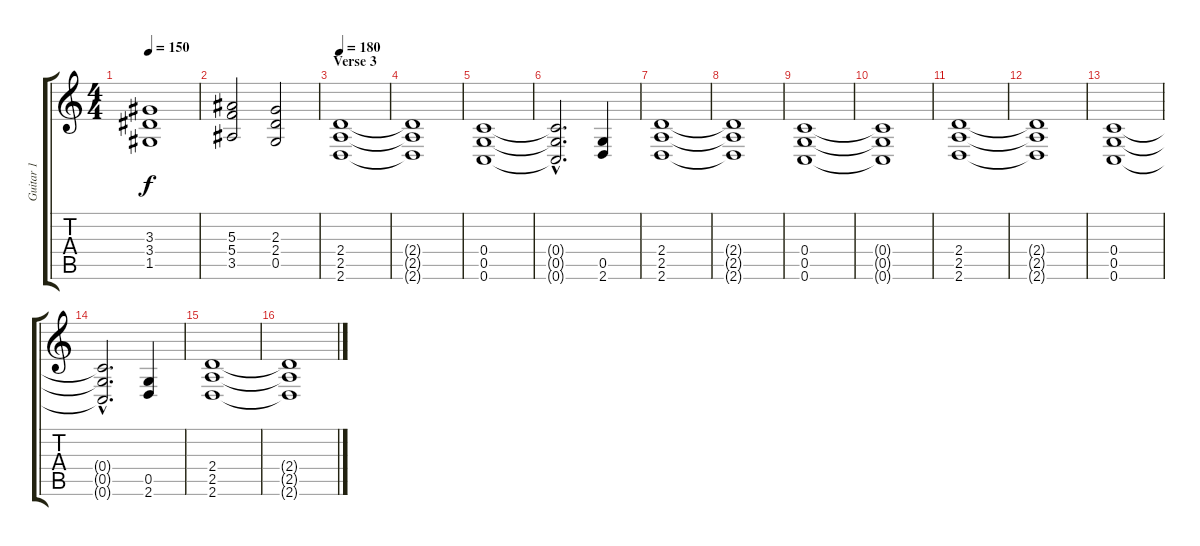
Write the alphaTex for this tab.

\track ("Guitar 1" "Guitar 1") {instrument distortionguitar}
\staff {score tabs}
\tuning (D4 A3 F3 C3 G2 C2) {hide}
\ts (4 4)
\tempo 150
\clef g2
\ks c
(3.3 3.4 1.5).1{dy f} |
(5.3 5.4 3.5).2 (2.3 2.4 0.5).2 |
\section ("" "Verse 3")
\tempo 180
(2.4 2.5 2.6).1 |
(2.4{t} 2.5{t} 2.6{t}).1 |
(0.4 0.5 0.6).1 |
(0.4{hac t} 0.5{hac t} 0.6{hac t}).2{d} (0.5 2.6).4 |
(2.4 2.5 2.6).1 |
(2.4{t} 2.5{t} 2.6{t}).1 |
(0.4 0.5 0.6).1 |
(0.4{t} 0.5{t} 0.6{t}).1 |
(2.4 2.5 2.6).1{balance 5} |
(2.4{t} 2.5{t} 2.6{t}).1 |
(0.4 0.5 0.6).1 |
(0.4{hac t} 0.5{hac t} 0.6{hac t}).2{d} (0.5 2.6).4 |
(2.4 2.5 2.6).1 |
(2.4{t} 2.5{t} 2.6{t}).1
